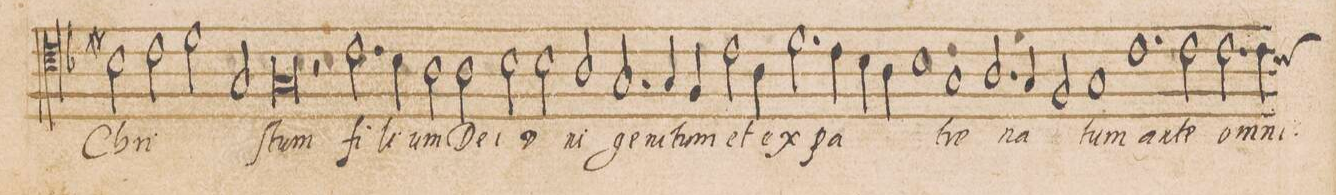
**kern	**text
*I"TENOR	*
*clefC4	*
*k[b-]	*
*met(C)	*
*M2/1	*
=17-	=17-
2Bn\	Chri-
2c\	.
2d\	.
2G/	.
=18-	=18-
0G	-ſtum
=19-	=19-
2r	.
2.c\	fi-
4B-y\	-li-
2A\	-um
=20-	=20-
2A\	De-
2B-\	-i
2B-\	u-
2A/	-ni
=21-	=21-
2.G/	ge-
4G/	-ni-
4F/	-tum
2c\	et
4A\	ex
=22-	=22-
2.d\	pa-
4c\	.
4B-\	.
4A\	.
1B-\	.
=23-	=23-
1G	-tre
2.A/	na-
=24-	=24-
4G/	.
2F/	.
1G	-tum
=25-	=25-
1.c	an-
2c\	-te
=26-	=26-
2.c\	o-
*custos:B-	*
4c\	-mni-
*-	*-
